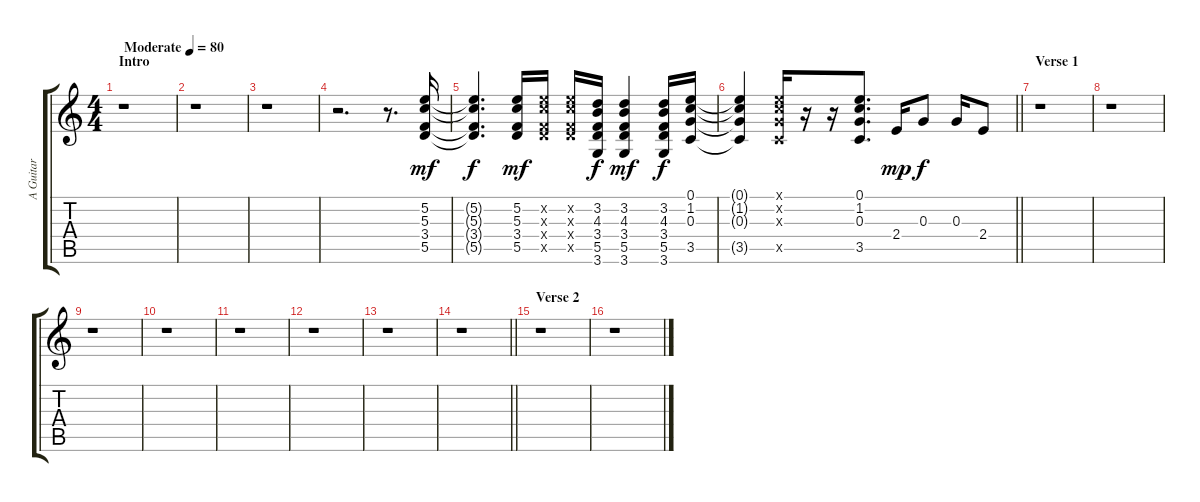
\track ("A Guitar" "A Guitar") {instrument acousticguitarsteel}
\staff {score tabs}
\tuning (E4 B3 G3 D3 A2 E2) {hide}
\ts (4 4)
\section ("" "Intro")
\tempo (80 "Moderate")
\clef g2
\ks c
r.1{dy mf instrument acousticguitarsteel} |
r.1 |
r.1 |
r.2{d} r.8{d} (5.2 5.3 3.4 5.5).16 |
(5.2{t} 5.3{t} 3.4{t} 5.5{t}).4{d dy f} (5.2 5.3 3.4 5.5).16{dy mf} (5.2{x} 5.3{x} 3.4{x} 5.5{x}).16 (5.2{x} 5.3{x} 3.4{x} 5.5{x}).16 (3.2 4.3 3.4 5.5 3.6).16{dy f} (3.2 4.3 3.4 5.5 3.6).4{dy mf} (3.2 4.3 3.4 5.5 3.6).16{dy f} (0.1 1.2 0.3 3.5).16 |
\barLineRight lightlight
(0.1{t} 1.2{t} 0.3{t} 3.5{t}).4 (0.1{x} 1.2{x} 0.3{x} 3.5{x}).16 r.16 r.16 (0.1 1.2 0.3 3.5).8{d} 2.4.16{dy mp} 0.3.8{dy f} 0.3.16 2.4.8 |
\section ("" "Verse 1")
r.1 |
r.1 |
r.1 |
r.1 |
r.1 |
r.1 |
r.1 |
\barLineRight lightlight
r.1 |
\section ("" "Verse 2")
r.1 |
r.1
